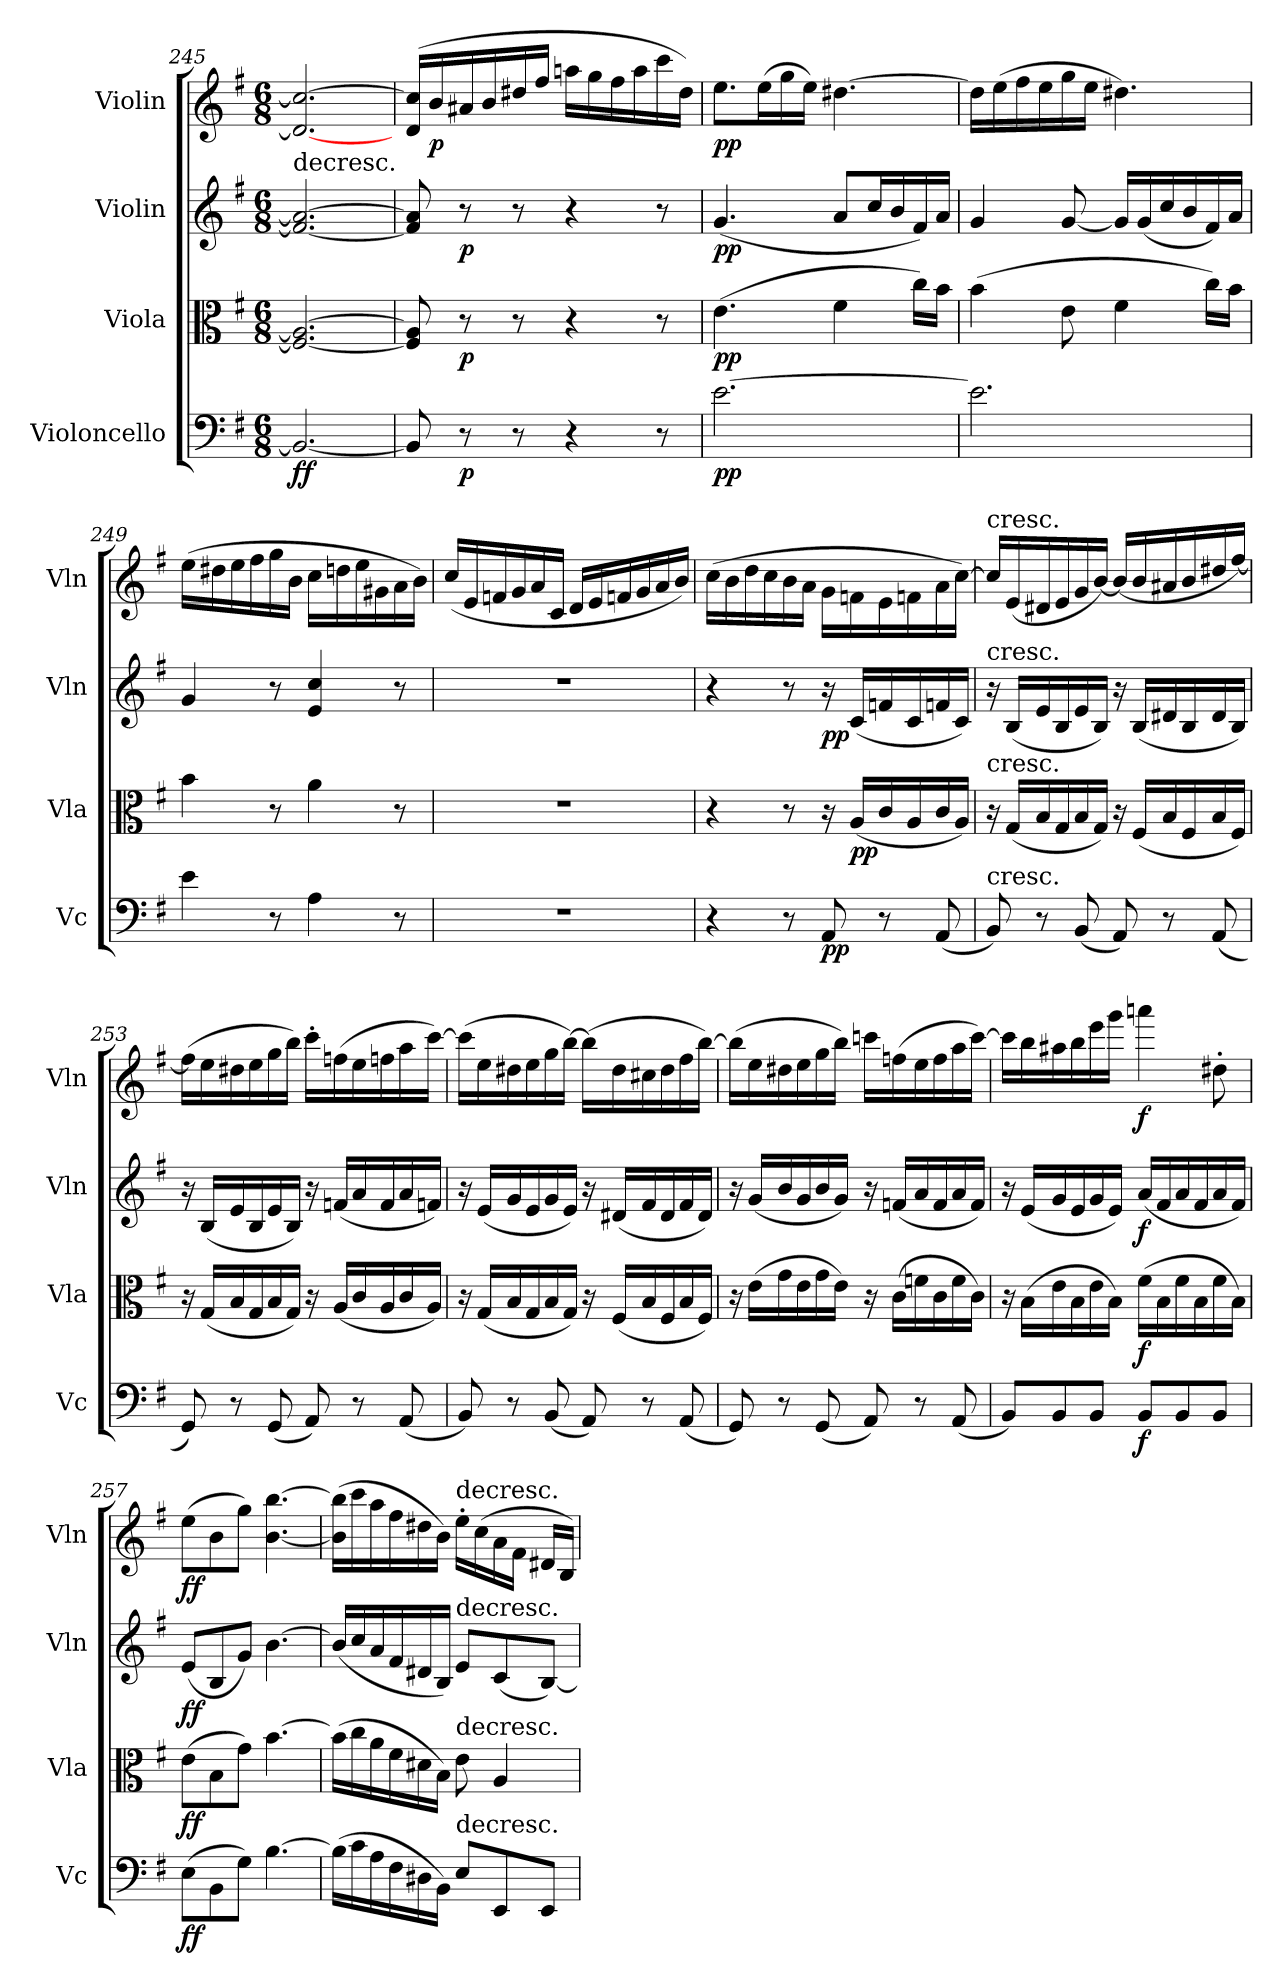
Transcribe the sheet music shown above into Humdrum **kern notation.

**kern	**dynam	**kern	**dynam	**kern	**dynam	**kern	**dynam
*part4	*part4	*part3	*part3	*part2	*part2	*part1	*part1
*staff4	*staff4	*staff3	*staff3	*staff2	*staff2	*staff1	*staff1
*I"Violoncello	*	*I"Viola	*	*I"Violin	*	*I"Violin	*
*I'Vc	*	*I'Vla	*	*I'Vln	*	*I'Vln	*
*clefF4	*	*clefC3	*	*clefG2	*	*clefG2	*
*k[f#]	*	*k[f#]	*	*k[f#]	*	*k[f#]	*
*e:	*	*e:	*	*e:	*	*e:	*
*M6/8	*	*M6/8	*	*M6/8	*	*M6/8	*
=245	=245	=245	=245	=245	=245	=245	=245
!	!	!	!	!LO:TX:t=decresc.	!	!	!
2.BB/_	ff	2.F#_/ 2.A_/	.	2.f#_/ 2.a_/	.	2.d#_/ 2.cc_/	.
=246	=246	=246	=246	=246	=246	=246	=246
8BB/]	.	8F#]/ 8A]/	.	8f#]/ 8a]/	.	(16d/ 16cc]/LL	.
.	.	.	.	.	.	16b/	p
8r	p	8r	p	8r	p	16a#X/	.
.	.	.	.	.	.	16b/	.
8r	.	8r	.	8r	.	16dd#X/	.
.	.	.	.	.	.	16ff#/JJ	.
4r	.	4r	.	4r	.	16aan\LL	.
.	.	.	.	.	.	16gg\	.
.	.	.	.	.	.	16ff#\	.
.	.	.	.	.	.	16aa\	.
8r	.	8r	.	8r	.	16ccc\	.
.	.	.	.	.	.	16dd#\JJ)	.
=247	=247	=247	=247	=247	=247	=247	=247
[2.e\	pp	(4.e\	pp	(4.g/	pp	8.ee\L	pp
.	.	.	.	.	.	(16ee\L	.
.	.	.	.	.	.	16gg\	.
.	.	.	.	.	.	16ee\JJ)	.
.	.	4f#\	.	8a/L	.	[4.dd#X\	.
.	.	.	.	16cc/L	.	.	.
.	.	.	.	16b/	.	.	.
.	.	16cc\LL)	.	16f#/)	.	.	.
.	.	16b\JJ	.	16a/JJ	.	.	.
=248	=248	=248	=248	=248	=248	=248	=248
2.e\]	.	(4b\	.	4g/	.	16dd#\LL]	.
.	.	.	.	.	.	(16ee\	.
.	.	.	.	.	.	16ff#\	.
.	.	.	.	.	.	16ee\	.
.	.	8e\	.	[8g/	.	16gg\	.
.	.	.	.	.	.	16ee\JJ	.
.	.	4f#\	.	16g/LL]	.	4.dd#X\)	.
.	.	.	.	(16g/	.	.	.
.	.	.	.	16cc/	.	.	.
.	.	.	.	16b/	.	.	.
.	.	16cc\LL)	.	16f#/)	.	.	.
.	.	16b\JJ	.	16a/JJ	.	.	.
=249	=249	=249	=249	=249	=249	=249	=249
4e\	.	4b\	.	4g/	.	(16ee\LL	.
.	.	.	.	.	.	16dd#X\	.
.	.	.	.	.	.	16ee\	.
.	.	.	.	.	.	16ff#\	.
8r	.	8r	.	8r	.	16gg\	.
.	.	.	.	.	.	16b\JJ	.
4A\	.	4a\	.	4e/ 4cc/	.	16cc\LL	.
.	.	.	.	.	.	16ddn\	.
.	.	.	.	.	.	16ee\	.
.	.	.	.	.	.	16g#X\	.
8r	.	8r	.	8r	.	16a\	.
.	.	.	.	.	.	16b\JJ)	.
=250	=250	=250	=250	=250	=250	=250	=250
2.r	.	2.r	.	2.r	.	(16cc/LL	.
.	.	.	.	.	.	16e/	.
.	.	.	.	.	.	16fn/	.
.	.	.	.	.	.	16g/	.
.	.	.	.	.	.	16a/	.
.	.	.	.	.	.	16c/JJ	.
.	.	.	.	.	.	16d/LL	.
.	.	.	.	.	.	16e/	.
.	.	.	.	.	.	16fn/	.
.	.	.	.	.	.	16g/	.
.	.	.	.	.	.	16a/	.
.	.	.	.	.	.	16b/JJ)	.
=251	=251	=251	=251	=251	=251	=251	=251
4r	.	4r	.	4r	.	(16cc\LL	.
.	.	.	.	.	.	16b\	.
.	.	.	.	.	.	16dd\	.
.	.	.	.	.	.	16cc\	.
8r	.	8r	.	8r	.	16b\	.
.	.	.	.	.	.	16a\JJ	.
8AA/	pp	16r	.	16r	pp	16g\LL	.
.	.	(16A/LL	pp	(16c/LL	.	16fn\	.
8r	.	16c/	.	16fn/	.	16e\	.
.	.	16A/	.	16c/	.	16fn\	.
(8AA/	.	16c/	.	16fn/	.	16a\	.
.	.	16A/JJ)	.	16c/JJ)	.	[16cc\JJ)	.
=252	=252	=252	=252	=252	=252	=252	=252
!	!	!	!	!	!	!LO:TX:t=cresc.	!
!	!	!	!	!LO:TX:t=cresc.	!	!	!
!	!	!LO:TX:t=cresc.	!	!	!	!	!
!LO:TX:t=cresc.	!	!	!	!	!	!	!
8BB/)	.	16r	.	16r	.	16cc/LL]	.
.	.	(16G/LL	.	(16B/LL	.	(16e/	.
8r	.	16B/	.	16e/	.	16d#X/	.
.	.	16G/	.	16B/	.	16e/	.
(8BB/	.	16B/	.	16e/	.	16g/	.
.	.	16G/JJ)	.	16B/JJ)	.	[16b/JJ)	.
8AA/)	.	16r	.	16r	.	(16b/LL]	.
.	.	(16F#/LL	.	(16B/LL	.	16b/	.
8r	.	16B/	.	16d#X/	.	16a#X/	.
.	.	16F#/	.	16B/	.	16b/	.
(8AA/	.	16B/	.	16d#/	.	16dd#X/	.
.	.	16F#/JJ)	.	16B/JJ)	.	[16ff#/JJ)	.
=253	=253	=253	=253	=253	=253	=253	=253
8GG/)	.	16r	.	16r	.	(16ff#\LL]	.
.	.	(16G/LL	.	(16B/LL	.	16ee\	.
8r	.	16B/	.	16e/	.	16dd#X\	.
.	.	16G/	.	16B/	.	16ee\	.
(8GG/	.	16B/	.	16e/	.	16gg\	.
.	.	16G/JJ)	.	16B/JJ)	.	16bb\JJ)	.
8AA/)	.	16r	.	16r	.	16ccc'\LL	.
.	.	(16A/LL	.	(16fn/LL	.	(16ffn\	.
8r	.	16c/	.	16a/	.	16ee\	.
.	.	16A/	.	16f/	.	16ffn\	.
(8AA/	.	16c/	.	16a/	.	16aa\	.
.	.	16A/JJ)	.	16fn/JJ)	.	[16ccc\JJ)	.
=254	=254	=254	=254	=254	=254	=254	=254
8BB/)	.	16r	.	16r	.	(16ccc\LL]	.
.	.	(16G/LL	.	(16e/LL	.	16ee\	.
8r	.	16B/	.	16g/	.	16dd#X\	.
.	.	16G/	.	16e/	.	16ee\	.
(8BB/	.	16B/	.	16g/	.	16gg\	.
.	.	16G/JJ)	.	16e/JJ)	.	[16bb\JJ)	.
8AA/)	.	16r	.	16r	.	(16bb\LL]	.
.	.	(16F#/LL	.	(16d#X/LL	.	16dd#\	.
8r	.	16B/	.	16f#/	.	16cc#X\	.
.	.	16F#/	.	16d#/	.	16dd#\	.
(8AA/	.	16B/	.	16f#/	.	16ff#\	.
.	.	16F#/JJ)	.	16d#/JJ)	.	[16bb\JJ)	.
=255	=255	=255	=255	=255	=255	=255	=255
8GG/)	.	16r	.	16r	.	(16bb\LL]	.
.	.	(16e\LL	.	(16g/LL	.	16ee\	.
8r	.	16g\	.	16b/	.	16dd#X\	.
.	.	16e\	.	16g/	.	16ee\	.
(8GG/	.	16g\	.	16b/	.	16gg\	.
.	.	16e\JJ)	.	16g/JJ)	.	16bb\JJ)	.
8AA/)	.	16r	.	16r	.	16cccn\LL	.
.	.	(16c\LL	.	(16fn/LL	.	(16ffn\	.
8r	.	16fn\	.	16a/	.	16ee\	.
.	.	16c\	.	16f/	.	16ff\	.
(8AA/	.	16f\	.	16a/	.	16aa\	.
.	.	16c\JJ)	.	16f/JJ)	.	[16ccc\JJ)	.
=256	=256	=256	=256	=256	=256	=256	=256
8BB/L)	.	16r	.	16r	.	16ccc\LL]	.
.	.	(16B\LL	.	(16e/LL	.	16bb\	.
8BB/	.	16e\	.	16g/	.	16aa#X\	.
.	.	16B\	.	16e/	.	16bb\	.
8BB/J	.	16e\	.	16g/	.	16eee\	.
.	.	16B\JJ)	.	16e/JJ)	.	16ggg\JJ	.
8BB/L	f	(16f#\LL	f	(16a/LL	f	4aaan\	f
.	.	16B\	.	16f#/	.	.	.
8BB/	.	16f#\	.	16a/	.	.	.
.	.	16B\	.	16f#/	.	.	.
8BB/J	.	16f#\	.	16a/	.	8dd#X'\	.
.	.	16B\JJ)	.	16f#/JJ)	.	.	.
=257	=257	=257	=257	=257	=257	=257	=257
(8E\L	ff	(8e\L	ff	(8e/L	ff	(8ee\L	ff
8BB\	.	8B\	.	8B/	.	8b\	.
8G\J)	.	8g\J)	.	8g/J)	.	8gg\J)	.
[4.B\	.	[4.b\	.	[4.b\	.	[4.b\ [4.bb\	.
=258	=258	=258	=258	=258	=258	=258	=258
(16B\LL]	.	(16b\LL]	.	(16b/LL]	.	(16b]\ 16bb]\LL	.
16c\	.	16cc\	.	16cc/	.	16ccc\	.
16A\	.	16a\	.	16a/	.	16aa\	.
16F#\	.	16f#\	.	16f#/	.	16ff#\	.
16D#X\	.	16d#X\	.	16d#X/	.	16dd#X\	.
16BB\JJ)	.	16B\JJ)	.	16B/JJ)	.	16b\JJ)	.
!	!	!	!	!	!	!LO:TX:t=decresc.	!
!	!	!	!	!LO:TX:t=decresc.	!	!	!
!	!	!LO:TX:t=decresc.	!	!	!	!	!
!LO:TX:t=decresc.	!	!	!	!	!	!	!
8E/L	.	8e\	.	8e/L	.	16ee'\LL	.
.	.	.	.	.	.	(16cc\	.
8EE/	.	4A/	.	(8c/	.	16a\	.
.	.	.	.	.	.	16f#\JJ	.
8EE/J	.	.	.	[8B/J)	.	16d#X/LL	.
.	.	.	.	.	.	16B/JJ)	.
=	=	=	=	=	=	=	=
*-	*-	*-	*-	*-	*-	*-	*-
